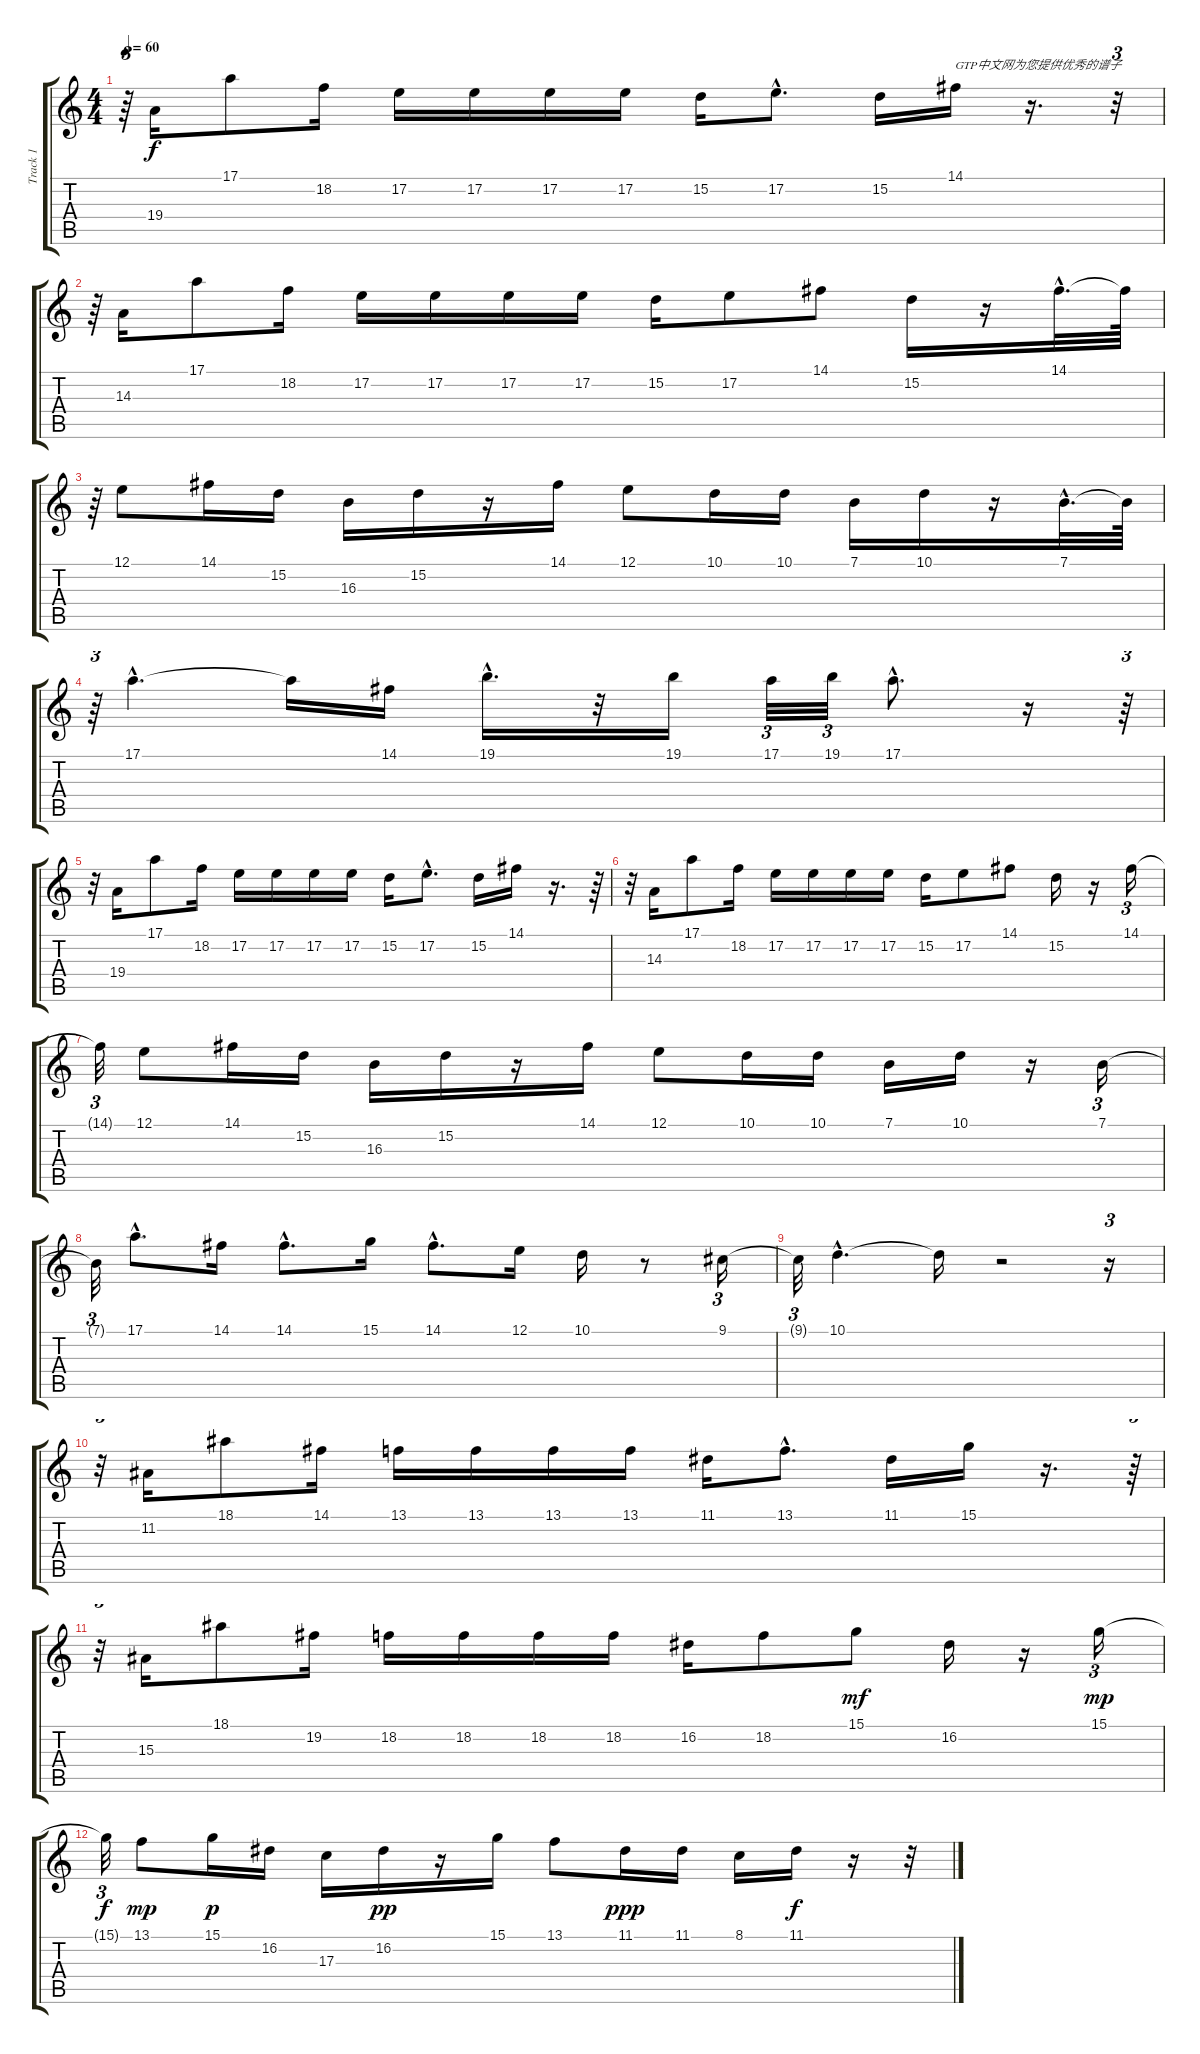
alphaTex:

\track ("Track 1" "Track 1") {instrument lead1square}
\staff {score tabs}
\tuning (E4 B3 G3 D3 A2 E2) {hide}
\ts (4 4)
\tempo 60
\clef g2
\ks c
r.64{tu (3 2) dy f instrument lead1square} 19.4.16 17.1.8 18.2.16 17.2.16 17.2.16 17.2.16 17.2.16 15.2.16 17.2{hac}.8{d} 15.2.16 14.1.16{txt "GTP中文网为您提供优秀的谱子"} r.16{d} r.32{tu (3 2)} |
r.64{tu (3 2)} 14.3.16 17.1.8 18.2.16 17.2.16 17.2.16 17.2.16 17.2.16 15.2.16 17.2.8 14.1.8 15.2.16 r.16 14.1{hac}.32{d} 14.1{t}.64 |
r.64{tu (3 2)} 12.1.8 14.1.16 15.2.16 16.3.16 15.2.16 r.16 14.1.16 12.1.8 10.1.16 10.1.16 7.1.16 10.1.16 r.16 7.1{hac}.32{d} 7.1{t}.64 |
r.64{tu (3 2)} 17.1{hac}.4{d} 17.1{t}.16 14.1.16 19.1{hac}.16{d} r.32 19.1.16 17.1.32{tu (3 2)} 19.1.32{tu (3 2)} 17.1{hac}.8{d} r.16 r.64{tu (3 2)} |
r.32{tu (3 2)} 19.4.16 17.1.8 18.2.16 17.2.16 17.2.16 17.2.16 17.2.16 15.2.16 17.2{hac}.8{d} 15.2.16 14.1.16 r.16{d} r.64{tu (3 2)} |
r.32{tu (3 2)} 14.3.16 17.1.8 18.2.16 17.2.16 17.2.16 17.2.16 17.2.16 15.2.16 17.2.8 14.1.8 15.2.16 r.16 14.1.16{tu (3 2)} |
14.1{t}.32{tu (3 2)} 12.1.8 14.1.16 15.2.16 16.3.16 15.2.16 r.16 14.1.16 12.1.8 10.1.16 10.1.16 7.1.16 10.1.16 r.16 7.1.16{tu (3 2)} |
7.1{t}.32{tu (3 2)} 17.1{hac}.8{d} 14.1.16 14.1{hac}.8{d} 15.1.16 14.1{hac}.8{d} 12.1.16 10.1.16 r.8 9.1.16{tu (3 2)} |
9.1{t}.32{tu (3 2)} 10.1{hac}.4{d} 10.1{t}.16 r.2 r.16{tu (3 2)} |
r.32{tu (3 2)} 11.2.16 18.1.8 14.1.16 13.1.16 13.1.16 13.1.16 13.1.16 11.1.16 13.1{hac}.8{d} 11.1.16 15.1.16 r.16{d} r.64{tu (3 2)} |
r.32{tu (3 2)} 15.3.16 18.1.8 19.2.16 18.2.16 18.2.16 18.2.16 18.2.16 16.2.16 18.2.8 15.1.8{dy mf} 16.2.16 r.16 15.1.16{tu (3 2) dy mp} |
15.1{t}.32{tu (3 2) dy f} 13.1.8{dy mp} 15.1.16{dy p} 16.2.16 17.3.16 16.2.16{dy pp} r.16 15.1.16 13.1.8 11.1.16{dy ppp} 11.1.16 8.1.16 11.1.16{dy f} r.16 r.32
